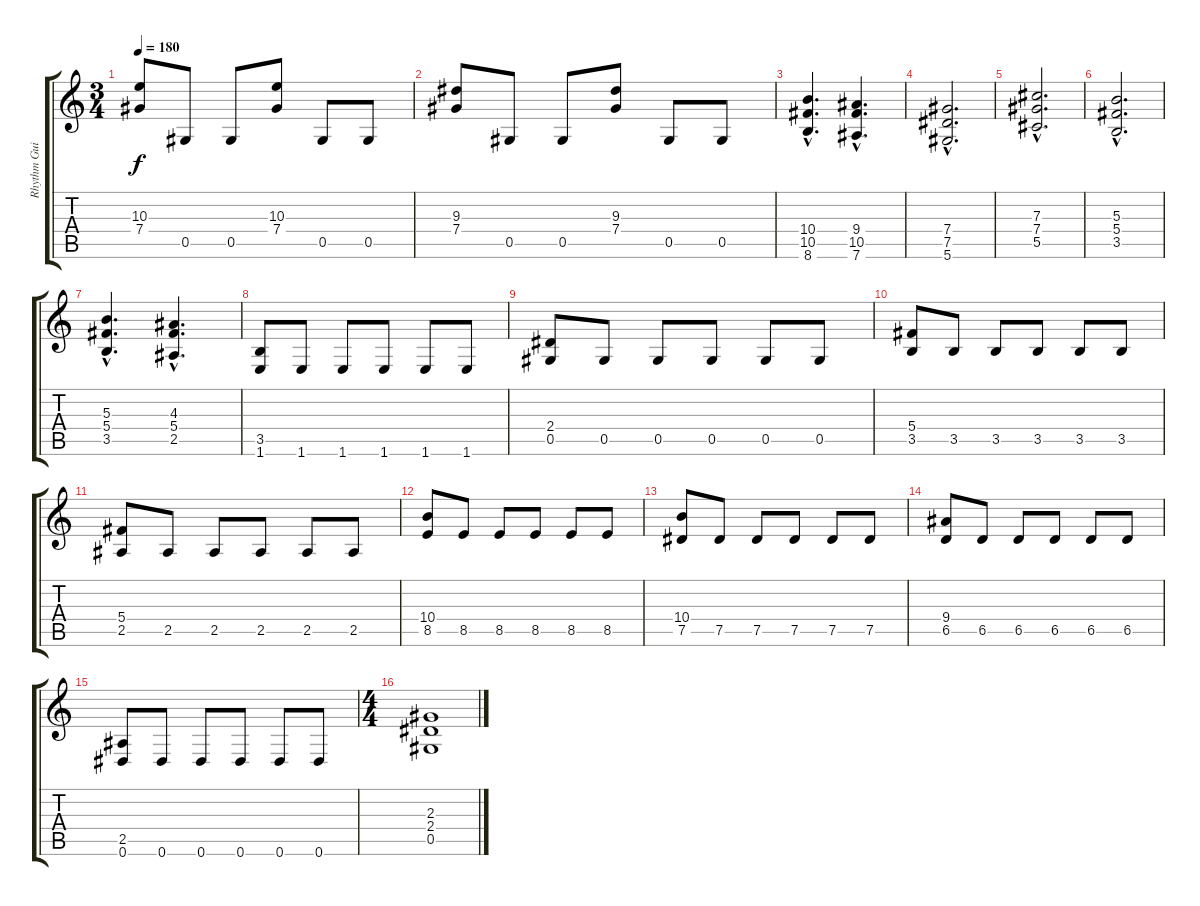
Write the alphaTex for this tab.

\track ("Rhythm Guitar" "Rhythm Gui") {instrument distortionguitar}
\staff {score tabs}
\tuning (Eb4 Bb3 Gb3 Db3 Ab2 Eb2) {hide}
\ts (3 4)
\tempo 180
\clef g2
\ks c
(10.3 7.4).8{dy f} 0.5.8 0.5.8 (10.3 7.4).8 0.5.8 0.5.8 |
(9.3 7.4).8 0.5.8 0.5.8 (9.3 7.4).8 0.5.8 0.5.8 |
(10.4{hac} 10.5{hac} 8.6{hac}).4{d} (9.4{hac} 10.5{hac} 7.6{hac}).4{d} |
(7.4{hac} 7.5{hac} 5.6{hac}).2{d} |
(7.3{hac} 7.4{hac} 5.5{hac}).2{d} |
(5.3{hac} 5.4{hac} 3.5{hac}).2{d} |
(5.3{hac} 5.4{hac} 3.5{hac}).4{d} (4.3{hac} 5.4{hac} 2.5{hac}).4{d} |
(3.5 1.6).8 1.6.8 1.6.8 1.6.8 1.6.8 1.6.8 |
(2.4 0.5).8 0.5.8 0.5.8 0.5.8 0.5.8 0.5.8 |
(5.4 3.5).8 3.5.8 3.5.8 3.5.8 3.5.8 3.5.8 |
(5.4 2.5).8 2.5.8 2.5.8 2.5.8 2.5.8 2.5.8 |
(10.4 8.5).8 8.5.8 8.5.8 8.5.8 8.5.8 8.5.8 |
(10.4 7.5).8 7.5.8 7.5.8 7.5.8 7.5.8 7.5.8 |
(9.4 6.5).8 6.5.8 6.5.8 6.5.8 6.5.8 6.5.8 |
(2.5 0.6).8 0.6.8 0.6.8 0.6.8 0.6.8 0.6.8 |
\ts (4 4)
(2.3 2.4 0.5).1
